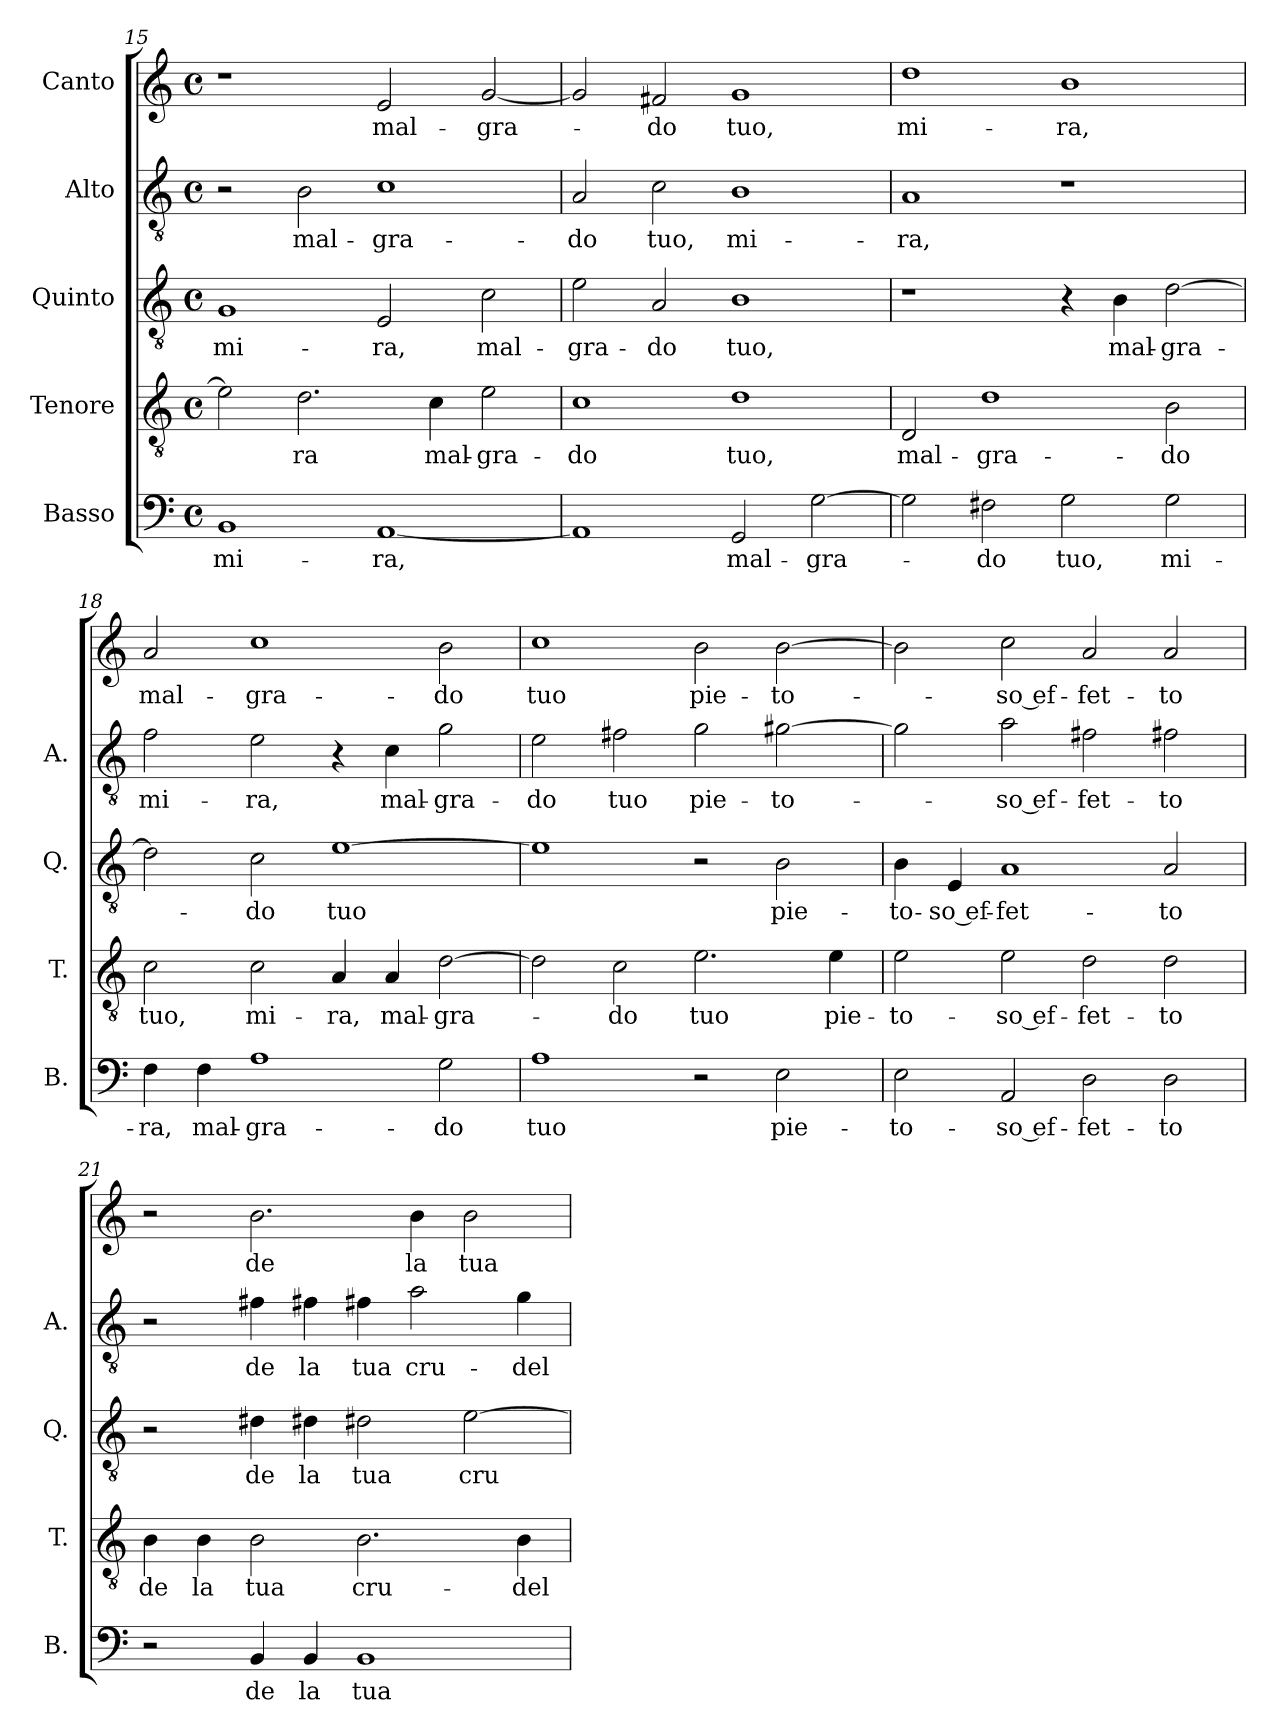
**kern	**text	**kern	**text	**kern	**text	**kern	**text	**kern	**text
*part5	*part5	*part4	*part4	*part3	*part3	*part2	*part2	*part1	*part1
*staff5	*staff5	*staff4	*staff4	*staff3	*staff3	*staff2	*staff2	*staff1	*staff1
*I"Basso	*	*I"Tenore	*	*I"Quinto	*	*I"Alto	*	*I"Canto	*
*I'B.	*	*I'T.	*	*I'Q.	*	*I'A.	*	*	*
*clefF4	*	*clefGv2	*	*clefGv2	*	*clefGv2	*	*clefG2	*
*k[]	*	*k[]	*	*k[]	*	*k[]	*	*k[]	*
*a:	*	*a:	*	*a:	*	*a:	*	*a:	*
*M4/4	*	*M4/4	*	*M4/4	*	*M4/4	*	*M4/4	*
*met(c)	*	*met(c)	*	*met(c)	*	*met(c)	*	*met(c)	*
=15	=15	=15	=15	=15	=15	=15	=15	=15	=15
1BB/	mi-	2e\]	.	1G/	mi-	2r	.	1r	.
.	.	2.d\	-ra	.	.	2B\	mal-	.	.
[1AA/	-ra,	.	.	2E/	-ra,	1c\	-gra-	2e/	mal-
.	.	4c\	mal-	.	.	.	.	.	.
.	.	2e\	-gra-	2c\	mal-	.	.	[2g/	-gra-
=16	=16	=16	=16	=16	=16	=16	=16	=16	=16
1AA/]	.	1c\	-do	2e\	-gra-	2A/	-do	2g/]	.
.	.	.	.	2A/	-do	2c\	tuo,	2f#X/	-do
2GG/	mal-	1d\	tuo,	1B\	tuo,	1B\	mi-	1g/	tuo,
[2G\	-gra-	.	.	.	.	.	.	.	.
=17	=17	=17	=17	=17	=17	=17	=17	=17	=17
2G\]	.	2D/	mal-	1r	.	1A/	-ra,	1dd\	mi-
2F#X\	-do	1d\	-gra-	.	.	.	.	.	.
2G\	tuo,	.	.	4r	.	1r	.	1b\	-ra,
.	.	.	.	4B\	mal-	.	.	.	.
2G\	mi-	2B\	-do	[2d\	-gra-	.	.	.	.
=18	=18	=18	=18	=18	=18	=18	=18	=18	=18
4F\	-ra,	2c\	tuo,	2d\]	.	2f\	mi-	2a/	mal-
4F\	mal-	.	.	.	.	.	.	.	.
1A\	-gra-	2c\	mi-	2c\	-do	2e\	-ra,	1cc\	-gra-
.	.	4A/	-ra,	[1e\	tuo	4r	.	.	.
.	.	4A/	mal-	.	.	4c\	mal-	.	.
2G\	-do	[2d\	-gra-	.	.	2g\	-gra-	2b\	-do
=19	=19	=19	=19	=19	=19	=19	=19	=19	=19
1A\	tuo	2d\]	.	1e\]	.	2e\	-do	1cc\	tuo
.	.	2c\	-do	.	.	2f#X\	tuo	.	.
2r	.	2.e\	tuo	2r	.	2g\	pie-	2b\	pie-
2E\	pie-	.	.	2B\	pie-	[2g#X\	-to-	[2b\	-to-
.	.	4e\	pie-	.	.	.	.	.	.
=20	=20	=20	=20	=20	=20	=20	=20	=20	=20
2E\	-to-	2e\	-to-	4B\	-to-	2g#\]	.	2b\]	.
.	.	.	.	4E/	-so ef-	.	.	.	.
2AA/	-so ef-	2e\	-so ef-	1A/	-fet-	2a\	-so ef-	2cc\	-so ef-
2D\	-fet-	2d\	-fet-	.	.	2f#X\	-fet-	2a/	-fet-
2D\	-to	2d\	-to	2A/	-to	2f#X\	-to	2a/	-to
=21	=21	=21	=21	=21	=21	=21	=21	=21	=21
2r	.	4B\	de	2r	.	2r	.	2r	.
.	.	4B\	la	.	.	.	.	.	.
4BB/	de	2B\	tua	4d#X\	de	4f#X\	de	2.b\	de
4BB/	la	.	.	4d#X\	la	4f#X\	la	.	.
1BB/	tua	2.B\	cru-	2d#X\	tua	4f#X\	tua	.	.
.	.	.	.	.	.	2a\	cru-	4b\	la
.	.	.	.	[2e\	cru-	.	.	2b\	tua
.	.	4B\	-del-	.	.	4g\	-del-	.	.
=	=	=	=	=	=	=	=	=	=
*-	*-	*-	*-	*-	*-	*-	*-	*-	*-
